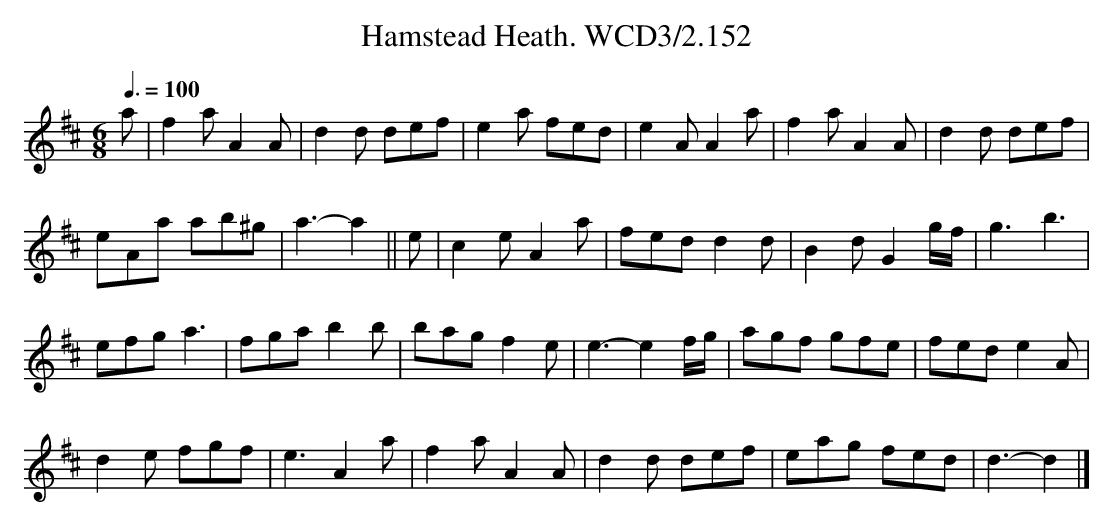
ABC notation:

X:1
T:Hamstead Heath. WCD3/2.152
M:6/8
L:1/8
Q:3/8=100
K:D
a|f2a A2A|d2d def|e2a fed|e2A A2a|f2a A2A|d2d def|
eAa ab^g|a3-a2||e|c2e A2a|fed d2d|B2dG2g/f/|g3b3|
efg a3|fga b2b|bag f2e|e3-e2 f/g/|agf gfe|fed e2A|
d2e fgf|e3 A2a|f2a A2A|d2d def|eag fed|d3-d2|]
